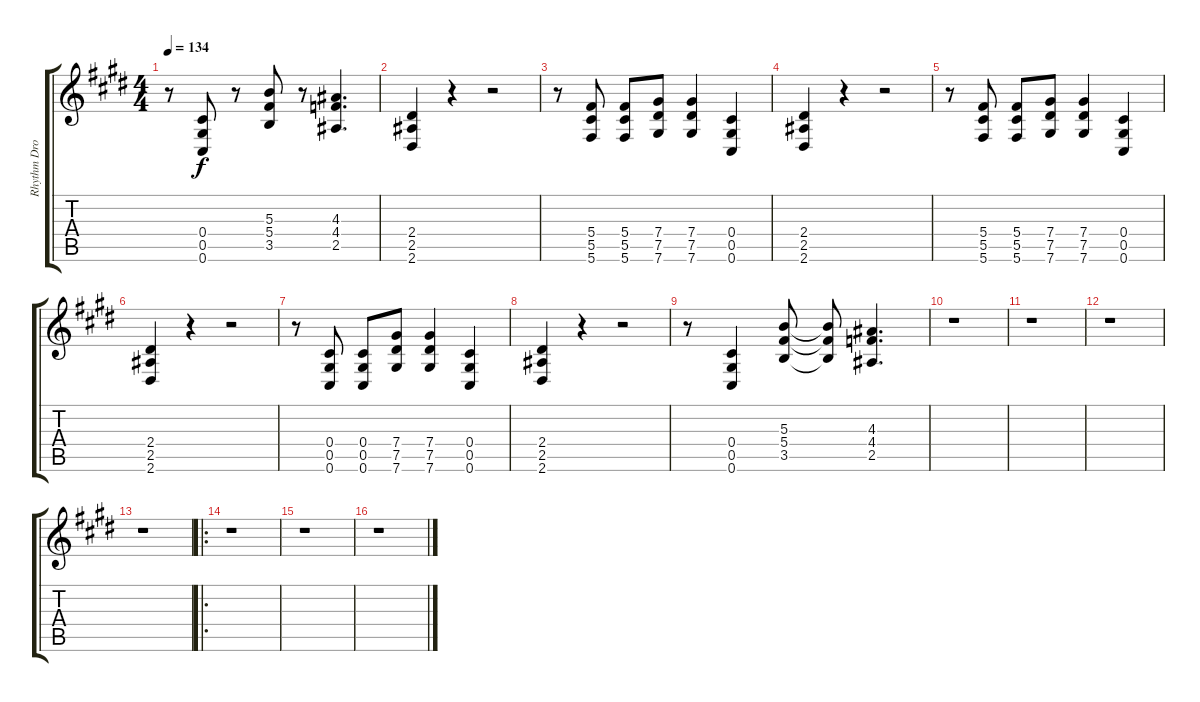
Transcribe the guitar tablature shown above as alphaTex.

\track ("Rhythm Dropped" "Rhythm Dro") {instrument distortionguitar}
\staff {score tabs}
\tuning (Eb4 Bb3 Gb3 Db3 Ab2 Db2) {hide}
\ts (4 4)
\tempo 134
\clef g2
\ks c#minor
r.8{dy f} (0.4 0.5 0.6).8 r.8 (5.3 5.4 3.5).8 r.8 (4.3 4.4 2.5).4{d} |
\ks e
(2.4 2.5 2.6).4 r.4 r.2 |
\ks c#minor
r.8 (5.4 5.5 5.6).8 (5.4 5.5 5.6).8 (7.4 7.5 7.6).8 (7.4 7.5 7.6).4 (0.4 0.5 0.6).4 |
(2.4 2.5 2.6).4 r.4 r.2 |
r.8 (5.4 5.5 5.6).8 (5.4 5.5 5.6).8 (7.4 7.5 7.6).8 (7.4 7.5 7.6).4 (0.4 0.5 0.6).4 |
\ks e
(2.4 2.5 2.6).4 r.4 r.2 |
\ks c#minor
r.8 (0.4 0.5 0.6).8 (0.4 0.5 0.6).8 (7.4 7.5 7.6).8 (7.4 7.5 7.6).4 (0.4 0.5 0.6).4 |
(2.4 2.5 2.6).4 r.4 r.2 |
r.8 (0.4 0.5 0.6).4 (5.3 5.4 3.5).8 (5.3{t} 5.4{t} 3.5{t}).8 (4.3 4.4 2.5).4{d} |
\ks e
r.1 |
\ks c#minor
r.1 |
r.1 |
r.1 |
\ro
\ks e
r.1 |
\ks c#minor
r.1 |
r.1
